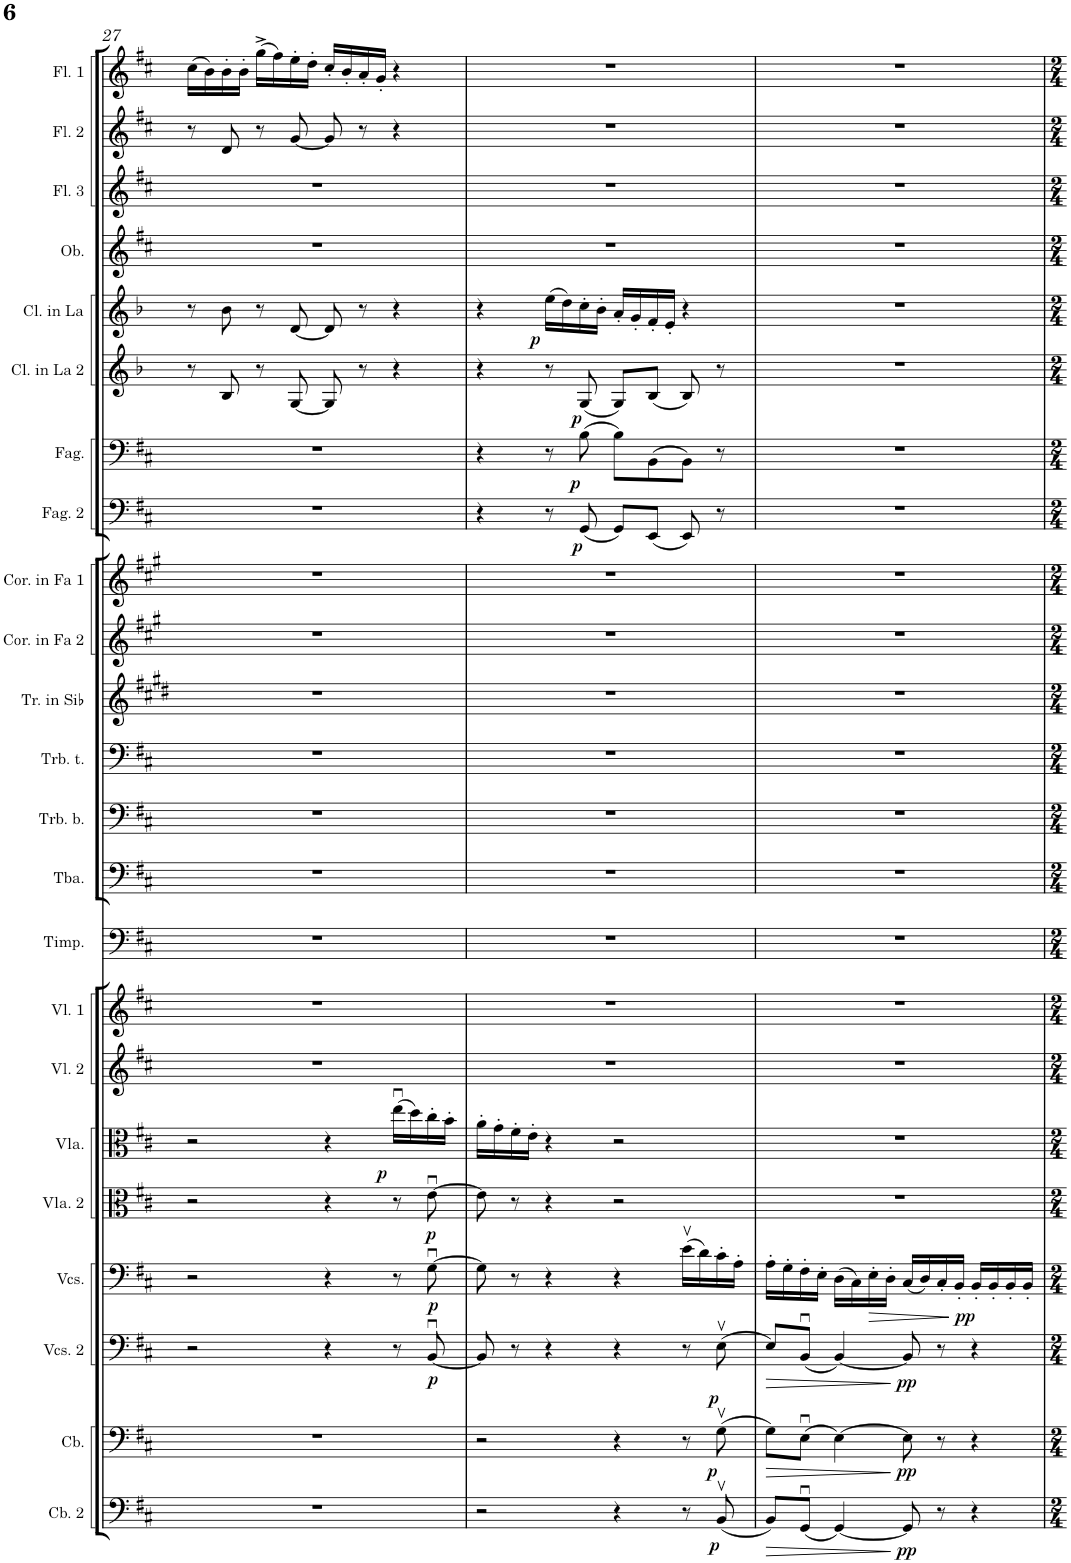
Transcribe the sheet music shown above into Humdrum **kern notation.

**kern	**dynam	**kern	**dynam	**kern	**dynam	**kern	**dynam	**kern	**dynam	**kern	**dynam	**kern	**kern	**kern	**kern	**kern	**kern	**kern	**kern	**kern	**kern	**dynam	**kern	**dynam	**kern	**dynam	**kern	**dynam	**kern	**kern	**kern	**kern
*part23	*part23	*part22	*part22	*part21	*part21	*part20	*part20	*part19	*part19	*part18	*part18	*part17	*part16	*part15	*part14	*part13	*part12	*part11	*part10	*part9	*part8	*part8	*part7	*part7	*part6	*part6	*part5	*part5	*part4	*part3	*part2	*part1
*staff23	*staff23	*staff22	*staff22	*staff21	*staff21	*staff20	*staff20	*staff19	*staff19	*staff18	*staff18	*staff17	*staff16	*staff15	*staff14	*staff13	*staff12	*staff11	*staff10	*staff9	*staff8	*staff8	*staff7	*staff7	*staff6	*staff6	*staff5	*staff5	*staff4	*staff3	*staff2	*staff1
*I"Contrabbassi 2	*	*I"Contrabbassi	*	*I"Violoncelli 2	*	*I"Violoncelli	*	*I"Viole 2	*	*I"Viole	*	*I"Violini 2	*I"Violini 1	*I"Timpani	*I"Tuba	*I"Trombone basso	*I"Trombone tenore	*I"Tromba in Sib	*I"Corno in Fa 2	*I"Corno in Fa 1	*I"Fagotto 2	*	*I"Fagotto	*	*I"Clarinetto in La 2	*	*I"Clarinetto in La	*	*I"Oboe	*I"Flauto 3	*I"Flauto 2	*I"Flauto 1
*I'Cb. 2	*	*I'Cb.	*	*	*	*	*	*	*	*	*	*I'Vl. 2	*I'Vl. 1	*I'Timp.	*I'Tba.	*I'Trb. b.	*I'Trb. t.	*I'Tr. in Sib	*I'Cor. in Fa 2	*I'Cor. in Fa 1	*I'Fag. 2	*	*I'Fag.	*	*I'Cl. in La 2	*	*I'Cl. in La	*	*I'Ob.	*I'Fl. 3	*I'Fl. 2	*I'Fl. 1
!!LO:PB:g=z
*clefF4	*	*clefF4	*	*clefF4	*	*clefF4	*	*clefC3	*	*clefC3	*	*clefG2	*clefG2	*clefF4	*clefF4	*clefF4	*clefF4	*clefG2	*clefG2	*clefG2	*clefF4	*	*clefF4	*	*clefG2	*	*clefG2	*	*clefG2	*clefG2	*clefG2	*clefG2
*Trd7c12	*	*Trd7c12	*	*	*	*	*	*	*	*	*	*	*	*	*	*	*	*Trd1c2	*Trd4c7	*Trd4c7	*	*	*	*	*Trd2c3	*	*Trd2c3	*	*	*	*	*
*k[f#c#]	*	*k[f#c#]	*	*k[f#c#]	*	*k[f#c#]	*	*k[f#c#]	*	*k[f#c#]	*	*k[f#c#]	*k[f#c#]	*k[f#c#]	*k[f#c#]	*k[f#c#]	*k[f#c#]	*k[f#c#g#d#]	*k[f#c#g#]	*k[f#c#g#]	*k[f#c#]	*	*k[f#c#]	*	*k[b-]	*	*k[b-]	*	*k[f#c#]	*k[f#c#]	*k[f#c#]	*k[f#c#]
*M4/4	*	*M4/4	*	*M4/4	*	*M4/4	*	*M4/4	*	*M4/4	*	*M4/4	*M4/4	*M4/4	*M4/4	*M4/4	*M4/4	*M4/4	*M4/4	*M4/4	*M4/4	*	*M4/4	*	*M4/4	*	*M4/4	*	*M4/4	*M4/4	*M4/4	*M4/4
=27	=27	=27	=27	=27	=27	=27	=27	=27	=27	=27	=27	=27	=27	=27	=27	=27	=27	=27	=27	=27	=27	=27	=27	=27	=27	=27	=27	=27	=27	=27	=27	=27
1r	.	1r	.	2r	.	2r	.	2r	.	2r	.	1r	1r	1r	1r	1r	1r	1r	1r	1r	1r	.	1r	.	8r	.	8r	.	1r	1r	8r	(16cc#\LL
.	.	.	.	.	.	.	.	.	.	.	.	.	.	.	.	.	.	.	.	.	.	.	.	.	.	.	.	.	.	.	.	16b'\)
.	.	.	.	.	.	.	.	.	.	.	.	.	.	.	.	.	.	.	.	.	.	.	.	.	8B-/	.	8b-\	.	.	.	8d/	16b'\
.	.	.	.	.	.	.	.	.	.	.	.	.	.	.	.	.	.	.	.	.	.	.	.	.	.	.	.	.	.	.	.	16b'\JJ
.	.	.	.	.	.	.	.	.	.	.	.	.	.	.	.	.	.	.	.	.	.	.	.	.	8r	.	8r	.	.	.	8r	(16gg'^\LL
.	.	.	.	.	.	.	.	.	.	.	.	.	.	.	.	.	.	.	.	.	.	.	.	.	.	.	.	.	.	.	.	16ff#'\)
.	.	.	.	.	.	.	.	.	.	.	.	.	.	.	.	.	.	.	.	.	.	.	.	.	[8G/	.	[8d/	.	.	.	[8g/	16ee'\
.	.	.	.	.	.	.	.	.	.	.	.	.	.	.	.	.	.	.	.	.	.	.	.	.	.	.	.	.	.	.	.	16dd'\JJ
!	!	!	!	!	!	!	!	!	!	!	!LO:DY:b	!	!	!	!	!	!	!	!	!	!	!	!	!	!	!	!	!	!	!	!	!
.	.	.	.	4r	.	4r	.	4r	.	4r	p	.	.	.	.	.	.	.	.	.	.	.	.	.	8G/]	.	8d/]	.	.	.	8g/]	16cc#'/LL
.	.	.	.	.	.	.	.	.	.	.	.	.	.	.	.	.	.	.	.	.	.	.	.	.	.	.	.	.	.	.	.	16b'/
.	.	.	.	.	.	.	.	.	.	.	.	.	.	.	.	.	.	.	.	.	.	.	.	.	8r	.	8r	.	.	.	8r	16a'/
.	.	.	.	.	.	.	.	.	.	.	.	.	.	.	.	.	.	.	.	.	.	.	.	.	.	.	.	.	.	.	.	16g'/JJ
.	.	.	.	8r	.	8r	.	8r	.	(16ee'u\LL	.	.	.	.	.	.	.	.	.	.	.	.	.	.	4r	.	4r	.	.	.	4r	4r
.	.	.	.	.	.	.	.	.	.	16dd'\)	.	.	.	.	.	.	.	.	.	.	.	.	.	.	.	.	.	.	.	.	.	.
!	!	!	!	!	!LO:DY:b	!	!LO:DY:b	!	!LO:DY:b	!	!	!	!	!	!	!	!	!	!	!	!	!	!	!	!	!	!	!	!	!	!	!
.	.	.	.	[8BBu/	p	[8Gu\	p	[8eu\	p	16cc#'\	.	.	.	.	.	.	.	.	.	.	.	.	.	.	.	.	.	.	.	.	.	.
.	.	.	.	.	.	.	.	.	.	16b'\JJ	.	.	.	.	.	.	.	.	.	.	.	.	.	.	.	.	.	.	.	.	.	.
=28	=28	=28	=28	=28	=28	=28	=28	=28	=28	=28	=28	=28	=28	=28	=28	=28	=28	=28	=28	=28	=28	=28	=28	=28	=28	=28	=28	=28	=28	=28	=28	=28
!	!	!	!	!	!	!	!	!	!	!	!	!	!	!	!	!	!	!	!	!	!	!	!	!	!	!	!	!LO:DY:b	!	!	!	!
2r	.	2r	.	8BB/]	.	8G\]	.	8e\]	.	16a'\LL	.	1r	1r	1r	1r	1r	1r	1r	1r	1r	4r	.	4r	.	4r	.	4r	p	1r	1r	1r	1r
.	.	.	.	.	.	.	.	.	.	16g'\	.	.	.	.	.	.	.	.	.	.	.	.	.	.	.	.	.	.	.	.	.	.
.	.	.	.	8r	.	8r	.	8r	.	16f#'\	.	.	.	.	.	.	.	.	.	.	.	.	.	.	.	.	.	.	.	.	.	.
.	.	.	.	.	.	.	.	.	.	16e'\JJ	.	.	.	.	.	.	.	.	.	.	.	.	.	.	.	.	.	.	.	.	.	.
!	!	!	!	!	!	!	!	!	!	!	!	!	!	!	!	!	!	!	!	!	!	!LO:DY:b	!	!LO:DY:b	!	!LO:DY:b	!	!	!	!	!	!
.	.	.	.	4r	.	4r	.	4r	.	4r	.	.	.	.	.	.	.	.	.	.	8r	p	8r	p	8r	p	(16ee'\LL	.	.	.	.	.
.	.	.	.	.	.	.	.	.	.	.	.	.	.	.	.	.	.	.	.	.	.	.	.	.	.	.	16dd'\)	.	.	.	.	.
.	.	.	.	.	.	.	.	.	.	.	.	.	.	.	.	.	.	.	.	.	(8GG/	.	(8B\	.	(8G/	.	16cc'\	.	.	.	.	.
.	.	.	.	.	.	.	.	.	.	.	.	.	.	.	.	.	.	.	.	.	.	.	.	.	.	.	16b-'\JJ	.	.	.	.	.
4r	.	4r	.	4r	.	4r	.	2r	.	2r	.	.	.	.	.	.	.	.	.	.	8GG/L)	.	8B\L)	.	8G/L)	.	16a'/LL	.	.	.	.	.
.	.	.	.	.	.	.	.	.	.	.	.	.	.	.	.	.	.	.	.	.	.	.	.	.	.	.	16g'/	.	.	.	.	.
.	.	.	.	.	.	.	.	.	.	.	.	.	.	.	.	.	.	.	.	.	(8EE/J	.	(8BB\	.	(8B-/J	.	16f'/	.	.	.	.	.
.	.	.	.	.	.	.	.	.	.	.	.	.	.	.	.	.	.	.	.	.	.	.	.	.	.	.	16e'/JJ	.	.	.	.	.
!	!LO:DY:b	!	!LO:DY:b	!	!LO:DY:b	!	!	!	!	!	!	!	!	!	!	!	!	!	!	!	!	!	!	!	!	!	!	!	!	!	!	!
8r	p	8r	p	8r	p	(16e'v\LL	.	.	.	.	.	.	.	.	.	.	.	.	.	.	8EE/)	.	8BB\J)	.	8B-/)	.	4r	.	.	.	.	.
.	.	.	.	.	.	16d'\)	.	.	.	.	.	.	.	.	.	.	.	.	.	.	.	.	.	.	.	.	.	.	.	.	.	.
(8BBv/	.	(8Gv\	.	(8Ev\	.	16c#'\	.	.	.	.	.	.	.	.	.	.	.	.	.	.	8r	.	8r	.	8r	.	.	.	.	.	.	.
.	.	.	.	.	.	16A'\JJ	.	.	.	.	.	.	.	.	.	.	.	.	.	.	.	.	.	.	.	.	.	.	.	.	.	.
=29	=29	=29	=29	=29	=29	=29	=29	=29	=29	=29	=29	=29	=29	=29	=29	=29	=29	=29	=29	=29	=29	=29	=29	=29	=29	=29	=29	=29	=29	=29	=29	=29
!	!LO:HP:b	!	!LO:HP:b	!	!LO:HP:b	!	!	!	!	!	!	!	!	!	!	!	!	!	!	!	!	!	!	!	!	!	!	!	!	!	!	!
8BB/L)	>	8G\L)	>	8E/L)	>	16A'\LL	.	1r	.	1r	.	1r	1r	1r	1r	1r	1r	1r	1r	1r	1r	.	1r	.	1r	.	1r	.	1r	1r	1r	1r
.	.	.	.	.	.	16G'\	.	.	.	.	.	.	.	.	.	.	.	.	.	.	.	.	.	.	.	.	.	.	.	.	.	.
(8GGu/J	.	(8Eu\J	.	(8BBu/J	.	16F#'\	.	.	.	.	.	.	.	.	.	.	.	.	.	.	.	.	.	.	.	.	.	.	.	.	.	.
.	.	.	.	.	.	16E'\JJ	.	.	.	.	.	.	.	.	.	.	.	.	.	.	.	.	.	.	.	.	.	.	.	.	.	.
[4GG/)	.	[4E\)	.	[4BB/)	.	(16D'\LL	.	.	.	.	.	.	.	.	.	.	.	.	.	.	.	.	.	.	.	.	.	.	.	.	.	.
.	.	.	.	.	.	16C#'\)	.	.	.	.	.	.	.	.	.	.	.	.	.	.	.	.	.	.	.	.	.	.	.	.	.	.
!	!	!	!	!	!	!	!LO:HP:b	!	!	!	!	!	!	!	!	!	!	!	!	!	!	!	!	!	!	!	!	!	!	!	!	!
.	.	.	.	.	.	16E'\	>	.	.	.	.	.	.	.	.	.	.	.	.	.	.	.	.	.	.	.	.	.	.	.	.	.
.	.	.	.	.	.	16D'\JJ	.	.	.	.	.	.	.	.	.	.	.	.	.	.	.	.	.	.	.	.	.	.	.	.	.	.
!	!LO:DY:n=1:b	!	!LO:DY:n=1:b	!	!LO:DY:n=1:b	!	!	!	!	!	!	!	!	!	!	!	!	!	!	!	!	!	!	!	!	!	!	!	!	!	!	!
8GG/]	] pp	8E\]	] pp	8BB/]	] pp	(16C#'/LL	.	.	.	.	.	.	.	.	.	.	.	.	.	.	.	.	.	.	.	.	.	.	.	.	.	.
.	.	.	.	.	.	16D'/)	.	.	.	.	.	.	.	.	.	.	.	.	.	.	.	.	.	.	.	.	.	.	.	.	.	.
8r	.	8r	.	8r	.	16C#'/	.	.	.	.	.	.	.	.	.	.	.	.	.	.	.	.	.	.	.	.	.	.	.	.	.	.
.	.	.	.	.	.	16BB'/JJ	.	.	.	.	.	.	.	.	.	.	.	.	.	.	.	.	.	.	.	.	.	.	.	.	.	.
!	!	!	!	!	!	!	!LO:DY:n=1:b	!	!	!	!	!	!	!	!	!	!	!	!	!	!	!	!	!	!	!	!	!	!	!	!	!
4r	.	4r	.	4r	.	16BB'/LL	] pp	.	.	.	.	.	.	.	.	.	.	.	.	.	.	.	.	.	.	.	.	.	.	.	.	.
.	.	.	.	.	.	16BB'/	.	.	.	.	.	.	.	.	.	.	.	.	.	.	.	.	.	.	.	.	.	.	.	.	.	.
.	.	.	.	.	.	16BB'/	.	.	.	.	.	.	.	.	.	.	.	.	.	.	.	.	.	.	.	.	.	.	.	.	.	.
.	.	.	.	.	.	16BB'/JJ	.	.	.	.	.	.	.	.	.	.	.	.	.	.	.	.	.	.	.	.	.	.	.	.	.	.
=	=	=	=	=	=	=	=	=	=	=	=	=	=	=	=	=	=	=	=	=	=	=	=	=	=	=	=	=	=	=	=	=
*-	*-	*-	*-	*-	*-	*-	*-	*-	*-	*-	*-	*-	*-	*-	*-	*-	*-	*-	*-	*-	*-	*-	*-	*-	*-	*-	*-	*-	*-	*-	*-	*-
